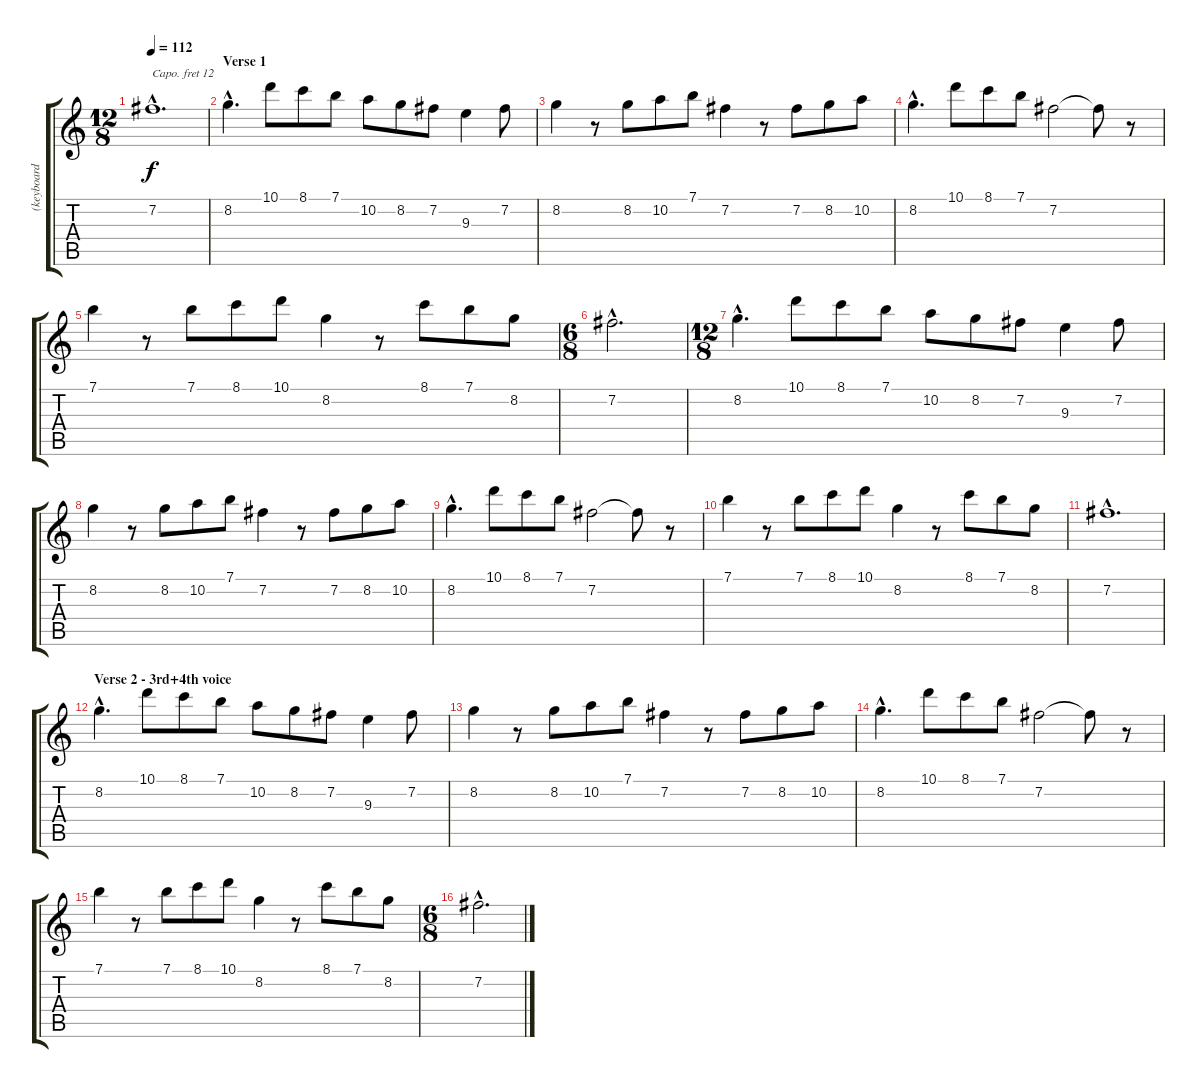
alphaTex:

\track ("(keyboard leads +1 octave overdub)" "(keyboard ") {instrument drawbarorgan}
\staff {score tabs}
\capo 12
\tuning (E4 B3 G3 D3 A2 E2) {hide}
\ts (12 8)
\tempo 112
\clef g2
\ks c
7.2{hac}.1{d dy f} |
\section ("" "Verse 1")
8.2{hac}.4{d balance 11} 10.1.8 8.1.8 7.1.8 10.2.8 8.2.8 7.2.8 9.3.4 7.2.8 |
8.2.4 r.8 8.2.8 10.2.8 7.1.8 7.2.4 r.8 7.2.8 8.2.8 10.2.8 |
8.2{hac}.4{d} 10.1.8 8.1.8 7.1.8 7.2.2 7.2{t}.8 r.8 |
7.1.4 r.8 7.1.8 8.1.8 10.1.8 8.2.4 r.8 8.1.8 7.1.8 8.2.8 |
\ts (6 8)
7.2{hac}.2{d} |
\ts (12 8)
8.2{hac}.4{d} 10.1.8 8.1.8 7.1.8 10.2.8 8.2.8 7.2.8 9.3.4 7.2.8 |
8.2.4 r.8 8.2.8 10.2.8 7.1.8 7.2.4 r.8 7.2.8 8.2.8 10.2.8 |
8.2{hac}.4{d} 10.1.8 8.1.8 7.1.8 7.2.2 7.2{t}.8 r.8 |
7.1.4 r.8 7.1.8 8.1.8 10.1.8 8.2.4 r.8 8.1.8 7.1.8 8.2.8 |
7.2{hac}.1{d} |
\section ("" "Verse 2 - 3rd+4th voice")
8.2{hac}.4{d} 10.1.8 8.1.8 7.1.8 10.2.8 8.2.8 7.2.8 9.3.4 7.2.8 |
8.2.4 r.8 8.2.8 10.2.8 7.1.8 7.2.4 r.8 7.2.8 8.2.8 10.2.8 |
8.2{hac}.4{d} 10.1.8 8.1.8 7.1.8 7.2.2 7.2{t}.8 r.8 |
7.1.4 r.8 7.1.8 8.1.8 10.1.8 8.2.4 r.8 8.1.8 7.1.8 8.2.8 |
\ts (6 8)
7.2{hac}.2{d}
